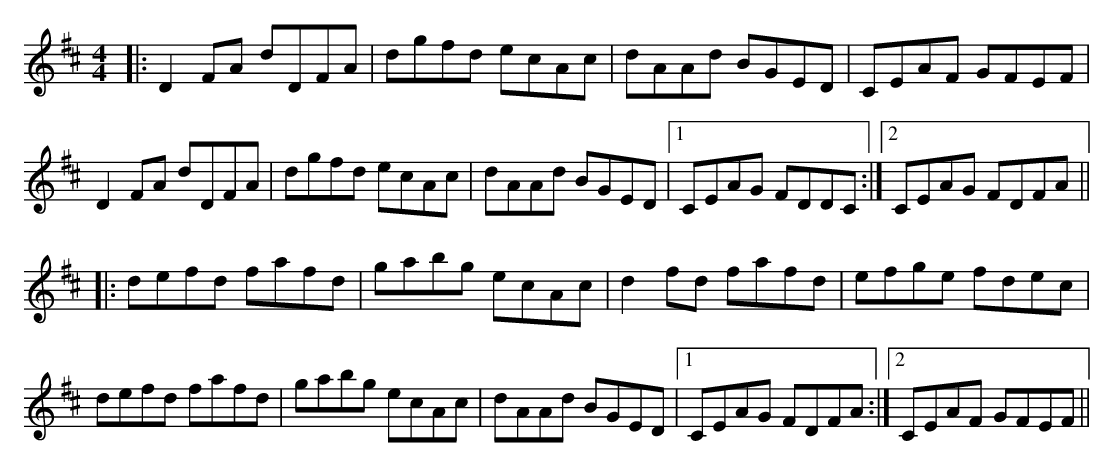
X:1
M:4/4
K:D
|:D2FA dDFA|dgfd ecAc|dAAd BGED|CEAF GFEF|
D2FA dDFA|dgfd ecAc|dAAd BGED|1 CEAG FDDC:|2 CEAG FDFA||
|:defd fafd|gabg ecAc|d2fd fafd|efge fdec|
defd fafd|gabg ecAc|dAAd BGED|1 CEAG FDFA:|2 CEAF GFEF||
